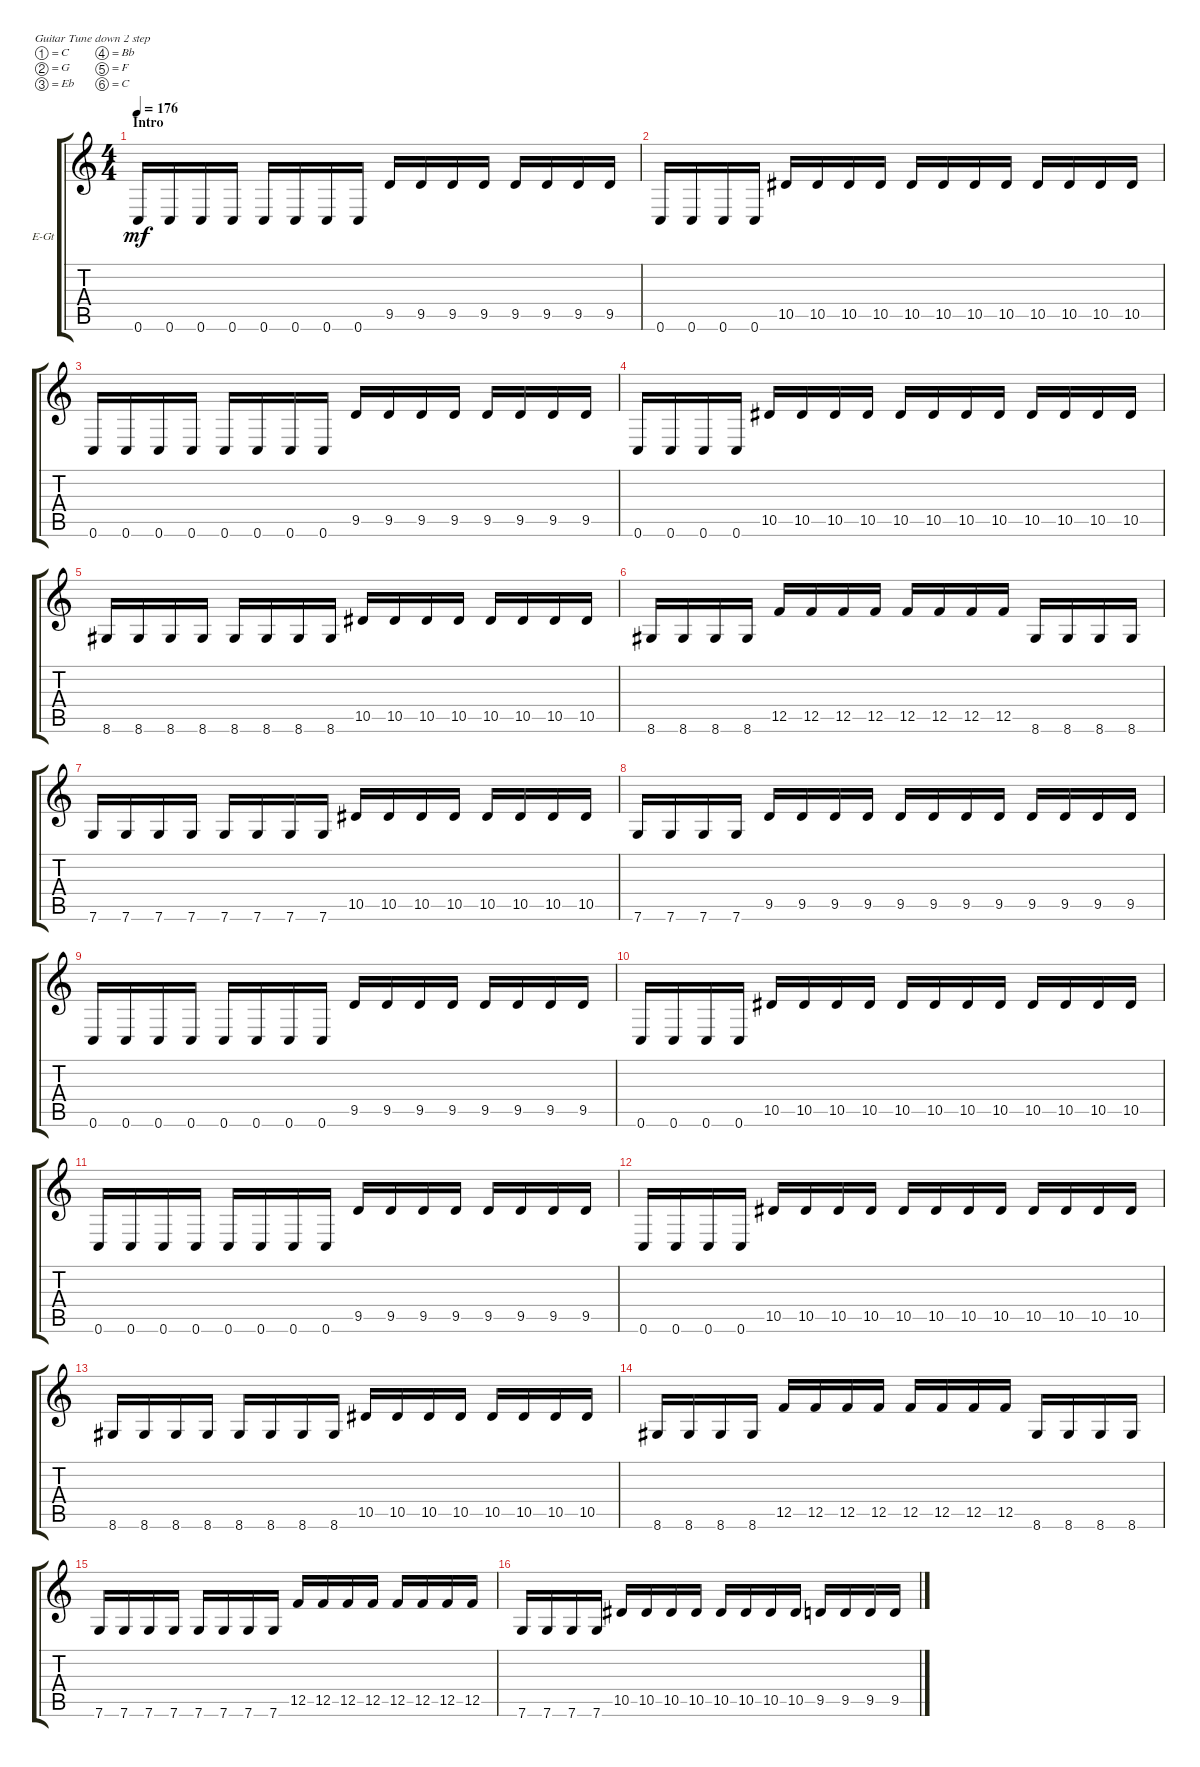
\bracketExtendMode groupsimilarinstruments
\firstSystemTrackNameOrientation horizontal
\otherSystemsTrackNameOrientation horizontal
\track ("Guitar 2" "E-Gt") {instrument distortionguitar}
\staff {score tabs}
\tuning (C4 G3 Eb3 Bb2 F2 C2)
\ts (4 4)
\section ("" "Intro")
\tempo 176
\clef g2
\ks c
0.6.16{dy mf instrument distortionguitar} 0.6.16 0.6.16 0.6.16 0.6.16 0.6.16 0.6.16 0.6.16 9.5.16 9.5.16 9.5.16 9.5.16 9.5.16 9.5.16 9.5.16 9.5.16 |
0.6.16 0.6.16 0.6.16 0.6.16 10.5.16 10.5.16 10.5.16 10.5.16 10.5.16 10.5.16 10.5.16 10.5.16 10.5.16 10.5.16 10.5.16 10.5.16 |
0.6.16 0.6.16 0.6.16 0.6.16 0.6.16 0.6.16 0.6.16 0.6.16 9.5.16 9.5.16 9.5.16 9.5.16 9.5.16 9.5.16 9.5.16 9.5.16 |
0.6.16 0.6.16 0.6.16 0.6.16 10.5.16 10.5.16 10.5.16 10.5.16 10.5.16 10.5.16 10.5.16 10.5.16 10.5.16 10.5.16 10.5.16 10.5.16 |
8.6.16 8.6.16 8.6.16 8.6.16 8.6.16 8.6.16 8.6.16 8.6.16 10.5.16 10.5.16 10.5.16 10.5.16 10.5.16 10.5.16 10.5.16 10.5.16 |
8.6.16 8.6.16 8.6.16 8.6.16 12.5.16 12.5.16 12.5.16 12.5.16 12.5.16 12.5.16 12.5.16 12.5.16 8.6.16 8.6.16 8.6.16 8.6.16 |
7.6.16 7.6.16 7.6.16 7.6.16 7.6.16 7.6.16 7.6.16 7.6.16 10.5.16 10.5.16 10.5.16 10.5.16 10.5.16 10.5.16 10.5.16 10.5.16 |
7.6.16 7.6.16 7.6.16 7.6.16 9.5.16 9.5.16 9.5.16 9.5.16 9.5.16 9.5.16 9.5.16 9.5.16 9.5.16 9.5.16 9.5.16 9.5.16 |
0.6.16 0.6.16 0.6.16 0.6.16 0.6.16 0.6.16 0.6.16 0.6.16 9.5.16 9.5.16 9.5.16 9.5.16 9.5.16 9.5.16 9.5.16 9.5.16 |
0.6.16 0.6.16 0.6.16 0.6.16 10.5.16 10.5.16 10.5.16 10.5.16 10.5.16 10.5.16 10.5.16 10.5.16 10.5.16 10.5.16 10.5.16 10.5.16 |
0.6.16 0.6.16 0.6.16 0.6.16 0.6.16 0.6.16 0.6.16 0.6.16 9.5.16 9.5.16 9.5.16 9.5.16 9.5.16 9.5.16 9.5.16 9.5.16 |
0.6.16 0.6.16 0.6.16 0.6.16 10.5.16 10.5.16 10.5.16 10.5.16 10.5.16 10.5.16 10.5.16 10.5.16 10.5.16 10.5.16 10.5.16 10.5.16 |
8.6.16 8.6.16 8.6.16 8.6.16 8.6.16 8.6.16 8.6.16 8.6.16 10.5.16 10.5.16 10.5.16 10.5.16 10.5.16 10.5.16 10.5.16 10.5.16 |
8.6.16 8.6.16 8.6.16 8.6.16 12.5.16 12.5.16 12.5.16 12.5.16 12.5.16 12.5.16 12.5.16 12.5.16 8.6.16 8.6.16 8.6.16 8.6.16 |
7.6.16 7.6.16 7.6.16 7.6.16 7.6.16 7.6.16 7.6.16 7.6.16 12.5.16 12.5.16 12.5.16 12.5.16 12.5.16 12.5.16 12.5.16 12.5.16 |
7.6.16 7.6.16 7.6.16 7.6.16 10.5.16 10.5.16 10.5.16 10.5.16 10.5.16 10.5.16 10.5.16 10.5.16 9.5.16 9.5.16 9.5.16 9.5.16
